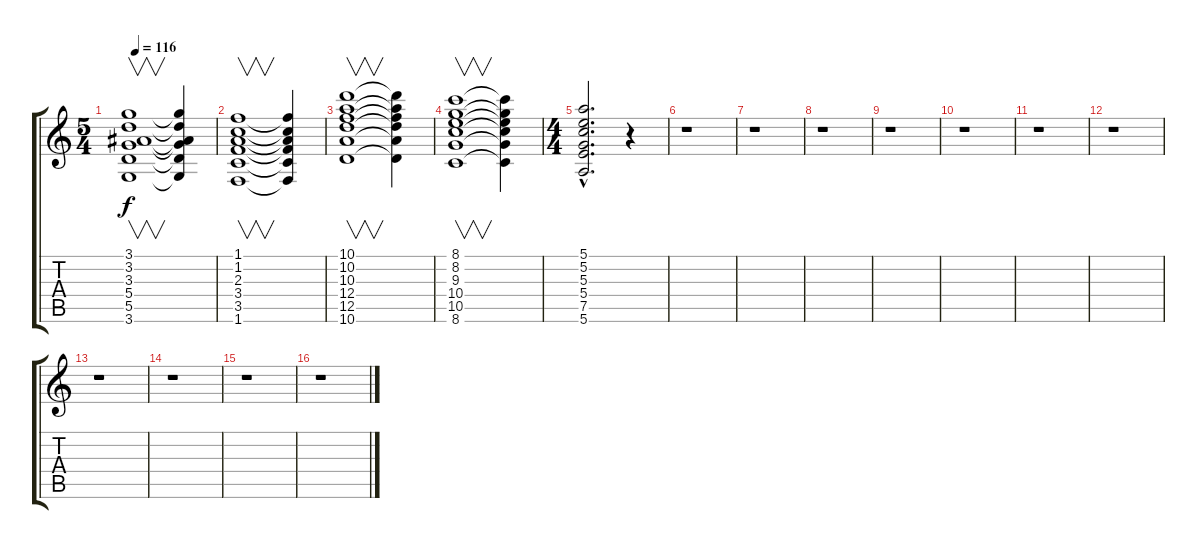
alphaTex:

\track "" {instrument acousticguitarnylon}
\staff {score tabs}
\tuning (E4 B3 G3 D3 A2 E2) {hide}
\ts (5 4)
\tempo 116
\clef g2
\ks c
(3.1 3.2 3.3 5.4 5.5 3.6).1{v dy f} (3.1{t} 3.2{t} 3.3{t} 5.4{t} 5.5{t} 3.6{t}).4 |
(1.1 1.2 2.3 3.4 3.5 1.6).1{v} (1.1{t} 1.2{t} 2.3{t} 3.4{t} 3.5{t} 1.6{t}).4 |
(10.1 10.2 10.3 12.4 12.5 10.6).1{v} (10.1{t} 10.2{t} 10.3{t} 12.4{t} 12.5{t} 10.6{t}).4 |
(8.1 8.2 9.3 10.4 10.5 8.6).1{v} (8.1{t} 8.2{t} 9.3{t} 10.4{t} 10.5{t} 8.6{t}).4 |
\ts (4 4)
(5.1{hac} 5.2{hac} 5.3{hac} 5.4{hac} 7.5{hac} 5.6{hac}).2{d} r.4 |
r.1 |
r.1 |
r.1 |
r.1 |
r.1 |
r.1 |
r.1 |
r.1 |
r.1 |
r.1 |
r.1
